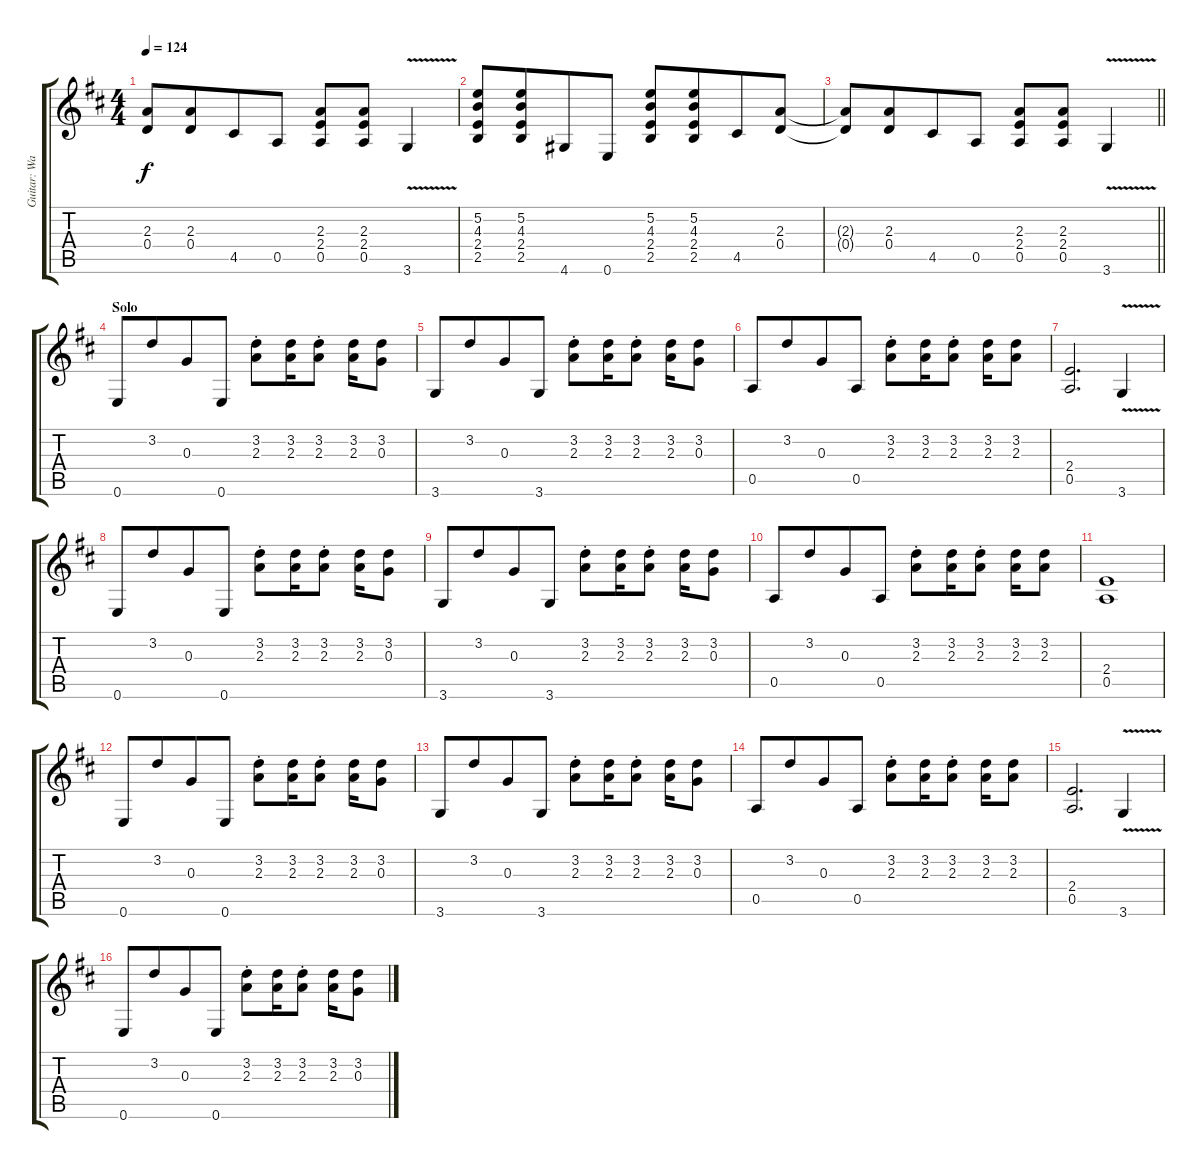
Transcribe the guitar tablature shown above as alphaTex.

\track ("Guitar: Warren" "Guitar: Wa") {instrument distortionguitar}
\staff {score tabs}
\tuning (E4 B3 G3 D3 A2 E2) {hide}
\ts (4 4)
\tempo 124
\clef g2
\ks d
(2.3{t} 0.4{t}).8{dy f} (2.3 0.4).8{beam merge} 4.5.8 0.5.8 (2.3 2.4 0.5).8 (2.3 2.4 0.5).8 3.6{v}.4 |
(5.2 4.3 2.4 2.5).8 (5.2 4.3 2.4 2.5).8{beam merge} 4.6.8 0.6.8 (5.2 4.3 2.4 2.5).8 (5.2 4.3 2.4 2.5).8{beam merge} 4.5.8 (2.3 0.4).8 |
\barLineRight lightlight
(2.3{t} 0.4{t}).8 (2.3 0.4).8{beam merge} 4.5.8 0.5.8 (2.3 2.4 0.5).8 (2.3 2.4 0.5).8 3.6{v}.4 |
\section ("" "Solo")
0.6.8 3.2.8{beam merge} 0.3.8 0.6.8 (3.2{st} 2.3{st}).8 (3.2 2.3).16 (3.2{st} 2.3{st}).8 (3.2 2.3).16 (3.2 0.3).8 |
3.6.8 3.2.8{beam merge} 0.3.8 3.6.8 (3.2{st} 2.3{st}).8 (3.2 2.3).16 (3.2{st} 2.3{st}).8 (3.2 2.3).16 (3.2 0.3).8 |
0.5.8 3.2.8{beam merge} 0.3.8 0.5.8 (3.2{st} 2.3{st}).8 (3.2 2.3).16 (3.2{st} 2.3{st}).8 (3.2 2.3).16 (3.2 2.3).8 |
(2.4 0.5).2{d} 3.6{v}.4 |
0.6.8 3.2.8{beam merge} 0.3.8 0.6.8 (3.2{st} 2.3{st}).8 (3.2 2.3).16 (3.2{st} 2.3{st}).8 (3.2 2.3).16 (3.2 0.3).8 |
3.6.8 3.2.8{beam merge} 0.3.8 3.6.8 (3.2{st} 2.3{st}).8 (3.2 2.3).16 (3.2{st} 2.3{st}).8 (3.2 2.3).16 (3.2 0.3).8 |
0.5.8 3.2.8{beam merge} 0.3.8 0.5.8 (3.2{st} 2.3{st}).8 (3.2 2.3).16 (3.2{st} 2.3{st}).8 (3.2 2.3).16 (3.2 2.3).8 |
(2.4 0.5).1 |
0.6.8 3.2.8{beam merge} 0.3.8 0.6.8 (3.2{st} 2.3{st}).8 (3.2 2.3).16 (3.2{st} 2.3{st}).8 (3.2 2.3).16 (3.2 0.3).8 |
3.6.8 3.2.8{beam merge} 0.3.8 3.6.8 (3.2{st} 2.3{st}).8 (3.2 2.3).16 (3.2{st} 2.3{st}).8 (3.2 2.3).16 (3.2 0.3).8 |
0.5.8 3.2.8{beam merge} 0.3.8 0.5.8 (3.2{st} 2.3{st}).8 (3.2 2.3).16 (3.2{st} 2.3{st}).8 (3.2 2.3).16 (3.2 2.3).8 |
(2.4 0.5).2{d} 3.6{v}.4 |
0.6.8 3.2.8{beam merge} 0.3.8 0.6.8 (3.2{st} 2.3{st}).8 (3.2 2.3).16 (3.2{st} 2.3{st}).8 (3.2 2.3).16 (3.2 0.3).8
